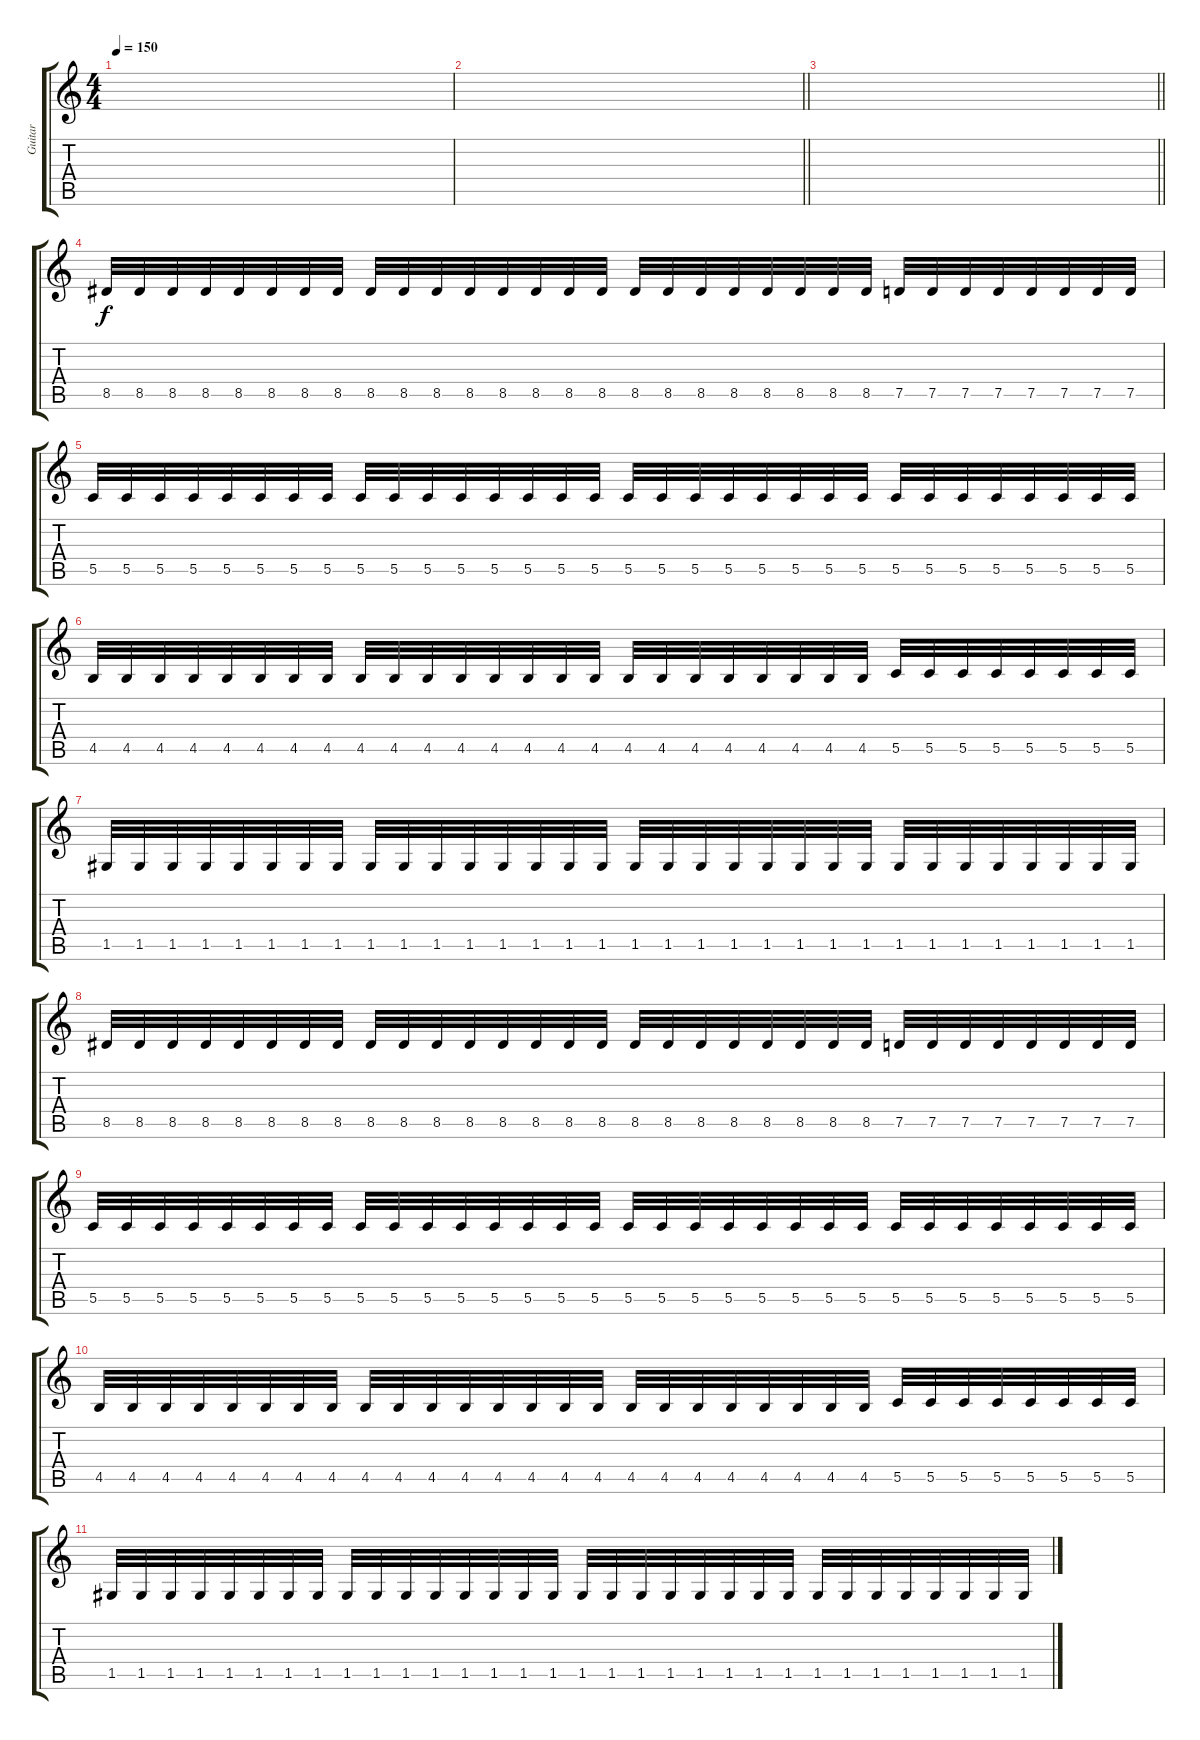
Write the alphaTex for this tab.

\track ("Guitar" "Guitar") {instrument distortionguitar}
\staff {score tabs}
\tuning (D4 A3 F3 C3 G2 C2) {hide}
\ts (4 4)
\tempo 150
\clef g2
\ks c
|
\barLineRight lightlight
|
\section ("" "")
\barLineRight lightlight
|
\section ("" "")
8.5.32{volume 16 balance 8 instrument distortionguitar} 8.5.32 8.5.32 8.5.32 8.5.32 8.5.32 8.5.32 8.5.32 8.5.32 8.5.32 8.5.32 8.5.32 8.5.32 8.5.32 8.5.32 8.5.32 8.5.32 8.5.32 8.5.32 8.5.32 8.5.32 8.5.32 8.5.32 8.5.32 7.5.32 7.5.32 7.5.32 7.5.32 7.5.32 7.5.32 7.5.32 7.5.32 |
5.5.32 5.5.32 5.5.32 5.5.32 5.5.32 5.5.32 5.5.32 5.5.32 5.5.32 5.5.32 5.5.32 5.5.32 5.5.32 5.5.32 5.5.32 5.5.32 5.5.32 5.5.32 5.5.32 5.5.32 5.5.32 5.5.32 5.5.32 5.5.32 5.5.32 5.5.32 5.5.32 5.5.32 5.5.32 5.5.32 5.5.32 5.5.32 |
4.5.32 4.5.32 4.5.32 4.5.32 4.5.32 4.5.32 4.5.32 4.5.32 4.5.32 4.5.32 4.5.32 4.5.32 4.5.32 4.5.32 4.5.32 4.5.32 4.5.32 4.5.32 4.5.32 4.5.32 4.5.32 4.5.32 4.5.32 4.5.32 5.5.32 5.5.32 5.5.32 5.5.32 5.5.32 5.5.32 5.5.32 5.5.32 |
1.5.32 1.5.32 1.5.32 1.5.32 1.5.32 1.5.32 1.5.32 1.5.32 1.5.32 1.5.32 1.5.32 1.5.32 1.5.32 1.5.32 1.5.32 1.5.32 1.5.32 1.5.32 1.5.32 1.5.32 1.5.32 1.5.32 1.5.32 1.5.32 1.5.32 1.5.32 1.5.32 1.5.32 1.5.32 1.5.32 1.5.32 1.5.32 |
8.5.32 8.5.32 8.5.32 8.5.32 8.5.32 8.5.32 8.5.32 8.5.32 8.5.32 8.5.32 8.5.32 8.5.32 8.5.32 8.5.32 8.5.32 8.5.32 8.5.32 8.5.32 8.5.32 8.5.32 8.5.32 8.5.32 8.5.32 8.5.32 7.5.32 7.5.32 7.5.32 7.5.32 7.5.32 7.5.32 7.5.32 7.5.32 |
5.5.32 5.5.32 5.5.32 5.5.32 5.5.32 5.5.32 5.5.32 5.5.32 5.5.32 5.5.32 5.5.32 5.5.32 5.5.32 5.5.32 5.5.32 5.5.32 5.5.32 5.5.32 5.5.32 5.5.32 5.5.32 5.5.32 5.5.32 5.5.32 5.5.32 5.5.32 5.5.32 5.5.32 5.5.32 5.5.32 5.5.32 5.5.32 |
4.5.32 4.5.32 4.5.32 4.5.32 4.5.32 4.5.32 4.5.32 4.5.32 4.5.32 4.5.32 4.5.32 4.5.32 4.5.32 4.5.32 4.5.32 4.5.32 4.5.32 4.5.32 4.5.32 4.5.32 4.5.32 4.5.32 4.5.32 4.5.32 5.5.32 5.5.32 5.5.32 5.5.32 5.5.32 5.5.32 5.5.32 5.5.32 |
1.5.32 1.5.32 1.5.32 1.5.32 1.5.32 1.5.32 1.5.32 1.5.32 1.5.32 1.5.32 1.5.32 1.5.32 1.5.32 1.5.32 1.5.32 1.5.32 1.5.32 1.5.32 1.5.32 1.5.32 1.5.32 1.5.32 1.5.32 1.5.32 1.5.32 1.5.32 1.5.32 1.5.32 1.5.32 1.5.32 1.5.32 1.5.32
